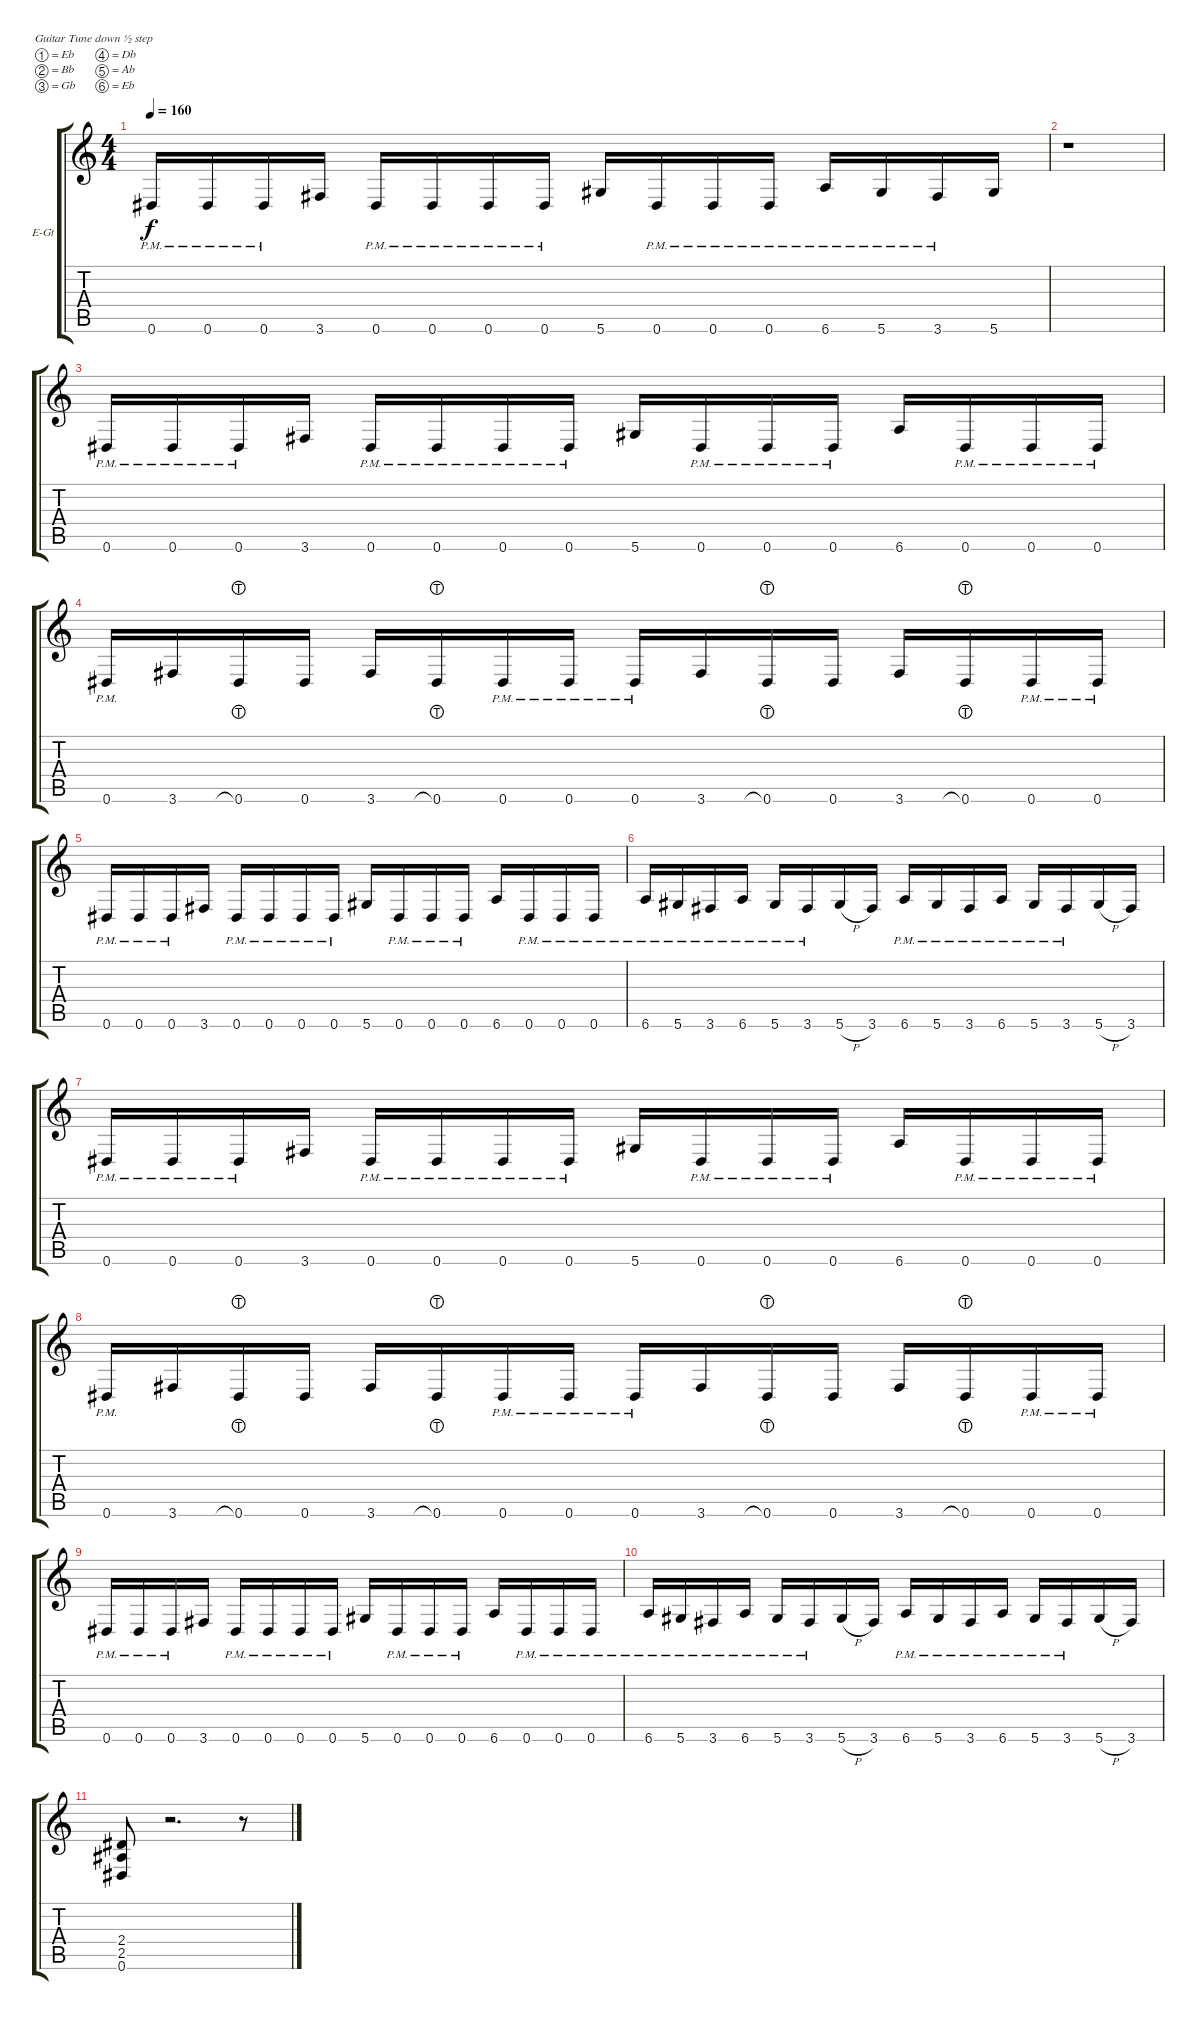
\defaultSystemsLayout 4
\bracketExtendMode groupsimilarinstruments
\firstSystemTrackNameOrientation horizontal
\otherSystemsTrackNameOrientation horizontal
\track ("Luke Hoskin" "E-Gt") {instrument distortionguitar}
\staff {score tabs}
\tuning (Eb4 Bb3 Gb3 Db3 Ab2 Eb2)
\ts (4 4)
\tempo 160
\clef g2
\ks c
0.6{pm}.16{dy f} 0.6{pm}.16 0.6{pm}.16 3.6.16 0.6{pm}.16 0.6{pm}.16 0.6{pm}.16 0.6{pm}.16 5.6.16 0.6{pm}.16 0.6{pm}.16 0.6{pm}.16 6.6{pm}.16 5.6{pm}.16 3.6{pm}.16 5.6.16 |
r.1 |
0.6{pm}.16 0.6{pm}.16 0.6{pm}.16 3.6.16 0.6{pm}.16 0.6{pm}.16 0.6{pm}.16 0.6{pm}.16 5.6.16 0.6{pm}.16 0.6{pm}.16 0.6{pm}.16 6.6.16 0.6{pm}.16 0.6{pm}.16 0.6{pm}.16 |
0.6{pm}.16 3.6.16 0.6{lht}.16 0.6.16 3.6.16 0.6{lht}.16 0.6{pm}.16 0.6{pm}.16 0.6{pm}.16 3.6.16 0.6{lht}.16 0.6.16 3.6.16 0.6{lht}.16 0.6{pm}.16 0.6{pm}.16 |
0.6{pm}.16 0.6{pm}.16 0.6{pm}.16 3.6.16 0.6{pm}.16 0.6{pm}.16 0.6{pm}.16 0.6{pm}.16 5.6.16 0.6{pm}.16 0.6{pm}.16 0.6{pm}.16 6.6.16 0.6{pm}.16 0.6{pm}.16 0.6{pm}.16 |
6.6{pm}.16 5.6{pm}.16 3.6{pm}.16 6.6{pm}.16 5.6{pm}.16 3.6{pm}.16 5.6{h}.16 3.6.16 6.6{pm}.16 5.6{pm}.16 3.6{pm}.16 6.6{pm}.16 5.6{pm}.16 3.6{pm}.16 5.6{h}.16 3.6.16 |
0.6{pm}.16 0.6{pm}.16 0.6{pm}.16 3.6.16 0.6{pm}.16 0.6{pm}.16 0.6{pm}.16 0.6{pm}.16 5.6.16 0.6{pm}.16 0.6{pm}.16 0.6{pm}.16 6.6.16 0.6{pm}.16 0.6{pm}.16 0.6{pm}.16 |
0.6{pm}.16 3.6.16 0.6{lht}.16 0.6.16 3.6.16 0.6{lht}.16 0.6{pm}.16 0.6{pm}.16 0.6{pm}.16 3.6.16 0.6{lht}.16 0.6.16 3.6.16 0.6{lht}.16 0.6{pm}.16 0.6{pm}.16 |
0.6{pm}.16 0.6{pm}.16 0.6{pm}.16 3.6.16 0.6{pm}.16 0.6{pm}.16 0.6{pm}.16 0.6{pm}.16 5.6.16 0.6{pm}.16 0.6{pm}.16 0.6{pm}.16 6.6.16 0.6{pm}.16 0.6{pm}.16 0.6{pm}.16 |
6.6{pm}.16 5.6{pm}.16 3.6{pm}.16 6.6{pm}.16 5.6{pm}.16 3.6{pm}.16 5.6{h}.16 3.6.16 6.6{pm}.16 5.6{pm}.16 3.6{pm}.16 6.6{pm}.16 5.6{pm}.16 3.6{pm}.16 5.6{h}.16 3.6.16 |
(0.6 2.5 2.4).8 r.2{d} r.8
